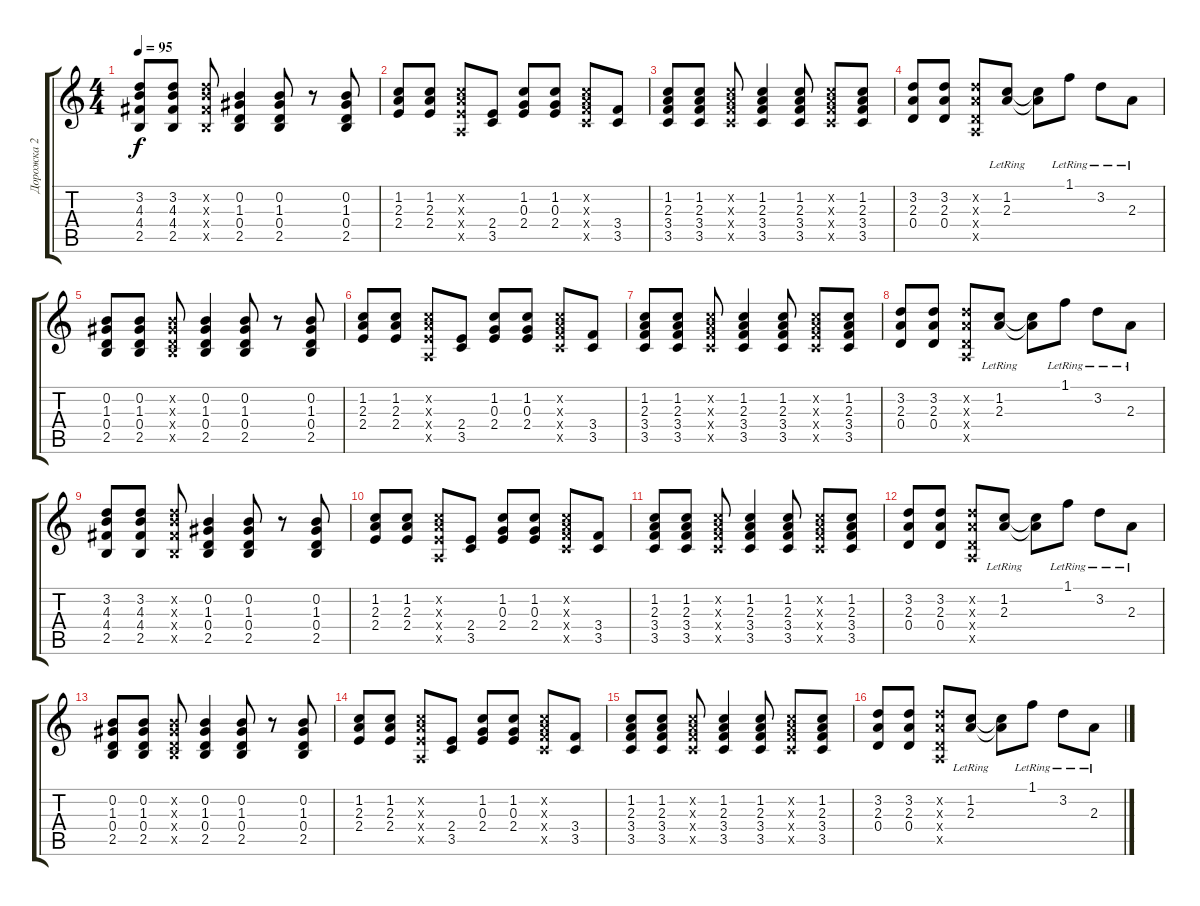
\track ("Дорожка 2" "Дорожка 2") {instrument acousticguitarsteel}
\staff {score tabs}
\tuning (E4 B3 G3 D3 A2 E2) {hide}
\ts (4 4)
\tempo 95
\clef g2
\ks c
(3.2 4.3 4.4 2.5).8{dy f} (3.2 4.3 4.4 2.5).8 (3.2{x} 4.3{x} 4.4{x} 2.5{x}).8 (0.2 1.3 0.4 2.5).4 (0.2 1.3 0.4 2.5).8 r.8 (0.2 1.3 0.4 2.5).8 |
(1.2 2.3 2.4).8 (1.2 2.3 2.4).8 (1.2{x} 2.3{x} 2.4{x} 0.5{x}).8 (2.4 3.5).8 (1.2 0.3 2.4).8 (1.2 0.3 2.4).8 (1.2{x} 2.3{x} 3.4{x} 3.5{x}).8 (3.4 3.5).8 |
(1.2 2.3 3.4 3.5).8 (1.2 2.3 3.4 3.5).8 (1.2{x} 2.3{x} 3.4{x} 3.5{x}).8 (1.2 2.3 3.4 3.5).4 (1.2 2.3 3.4 3.5).8 (1.2{x} 2.3{x} 3.4{x} 3.5{x}).8 (1.2 2.3 3.4 3.5).8 |
(3.2 2.3 0.4).8 (3.2 2.3 0.4).8 (3.2{x} 2.3{x} 0.4{x} 0.5{x}).8 (1.2{lr} 2.3{lr}).8 (1.2{t} 2.3{t}).8 1.1{lr}.8 3.2{lr}.8 2.3{lr}.8 |
(0.2 1.3 0.4 2.5).8 (0.2 1.3 0.4 2.5).8 (0.2{x} 1.3{x} 0.4{x} 2.5{x}).8 (0.2 1.3 0.4 2.5).4 (0.2 1.3 0.4 2.5).8 r.8 (0.2 1.3 0.4 2.5).8 |
(1.2 2.3 2.4).8 (1.2 2.3 2.4).8 (1.2{x} 2.3{x} 2.4{x} 0.5{x}).8 (2.4 3.5).8 (1.2 0.3 2.4).8 (1.2 0.3 2.4).8 (1.2{x} 2.3{x} 3.4{x} 3.5{x}).8 (3.4 3.5).8 |
(1.2 2.3 3.4 3.5).8 (1.2 2.3 3.4 3.5).8 (1.2{x} 2.3{x} 3.4{x} 3.5{x}).8 (1.2 2.3 3.4 3.5).4 (1.2 2.3 3.4 3.5).8 (1.2{x} 2.3{x} 3.4{x} 3.5{x}).8 (1.2 2.3 3.4 3.5).8 |
(3.2 2.3 0.4).8 (3.2 2.3 0.4).8 (3.2{x} 2.3{x} 0.4{x} 0.5{x}).8 (1.2{lr} 2.3{lr}).8 (1.2{t} 2.3{t}).8 1.1{lr}.8 3.2{lr}.8 2.3{lr}.8 |
(3.2 4.3 4.4 2.5).8 (3.2 4.3 4.4 2.5).8 (3.2{x} 4.3{x} 4.4{x} 2.5{x}).8 (0.2 1.3 0.4 2.5).4 (0.2 1.3 0.4 2.5).8 r.8 (0.2 1.3 0.4 2.5).8 |
(1.2 2.3 2.4).8 (1.2 2.3 2.4).8 (1.2{x} 2.3{x} 2.4{x} 0.5{x}).8 (2.4 3.5).8 (1.2 0.3 2.4).8 (1.2 0.3 2.4).8 (1.2{x} 2.3{x} 3.4{x} 3.5{x}).8 (3.4 3.5).8 |
(1.2 2.3 3.4 3.5).8 (1.2 2.3 3.4 3.5).8 (1.2{x} 2.3{x} 3.4{x} 3.5{x}).8 (1.2 2.3 3.4 3.5).4 (1.2 2.3 3.4 3.5).8 (1.2{x} 2.3{x} 3.4{x} 3.5{x}).8 (1.2 2.3 3.4 3.5).8 |
(3.2 2.3 0.4).8 (3.2 2.3 0.4).8 (3.2{x} 2.3{x} 0.4{x} 0.5{x}).8 (1.2{lr} 2.3{lr}).8 (1.2{t} 2.3{t}).8 1.1{lr}.8 3.2{lr}.8 2.3{lr}.8 |
(0.2 1.3 0.4 2.5).8 (0.2 1.3 0.4 2.5).8 (0.2{x} 1.3{x} 0.4{x} 2.5{x}).8 (0.2 1.3 0.4 2.5).4 (0.2 1.3 0.4 2.5).8 r.8 (0.2 1.3 0.4 2.5).8 |
(1.2 2.3 2.4).8 (1.2 2.3 2.4).8 (1.2{x} 2.3{x} 2.4{x} 0.5{x}).8 (2.4 3.5).8 (1.2 0.3 2.4).8 (1.2 0.3 2.4).8 (1.2{x} 2.3{x} 3.4{x} 3.5{x}).8 (3.4 3.5).8 |
(1.2 2.3 3.4 3.5).8 (1.2 2.3 3.4 3.5).8 (1.2{x} 2.3{x} 3.4{x} 3.5{x}).8 (1.2 2.3 3.4 3.5).4 (1.2 2.3 3.4 3.5).8 (1.2{x} 2.3{x} 3.4{x} 3.5{x}).8 (1.2 2.3 3.4 3.5).8 |
(3.2 2.3 0.4).8 (3.2 2.3 0.4).8 (3.2{x} 2.3{x} 0.4{x} 0.5{x}).8 (1.2{lr} 2.3{lr}).8 (1.2{t} 2.3{t}).8 1.1{lr}.8 3.2{lr}.8 2.3{lr}.8
